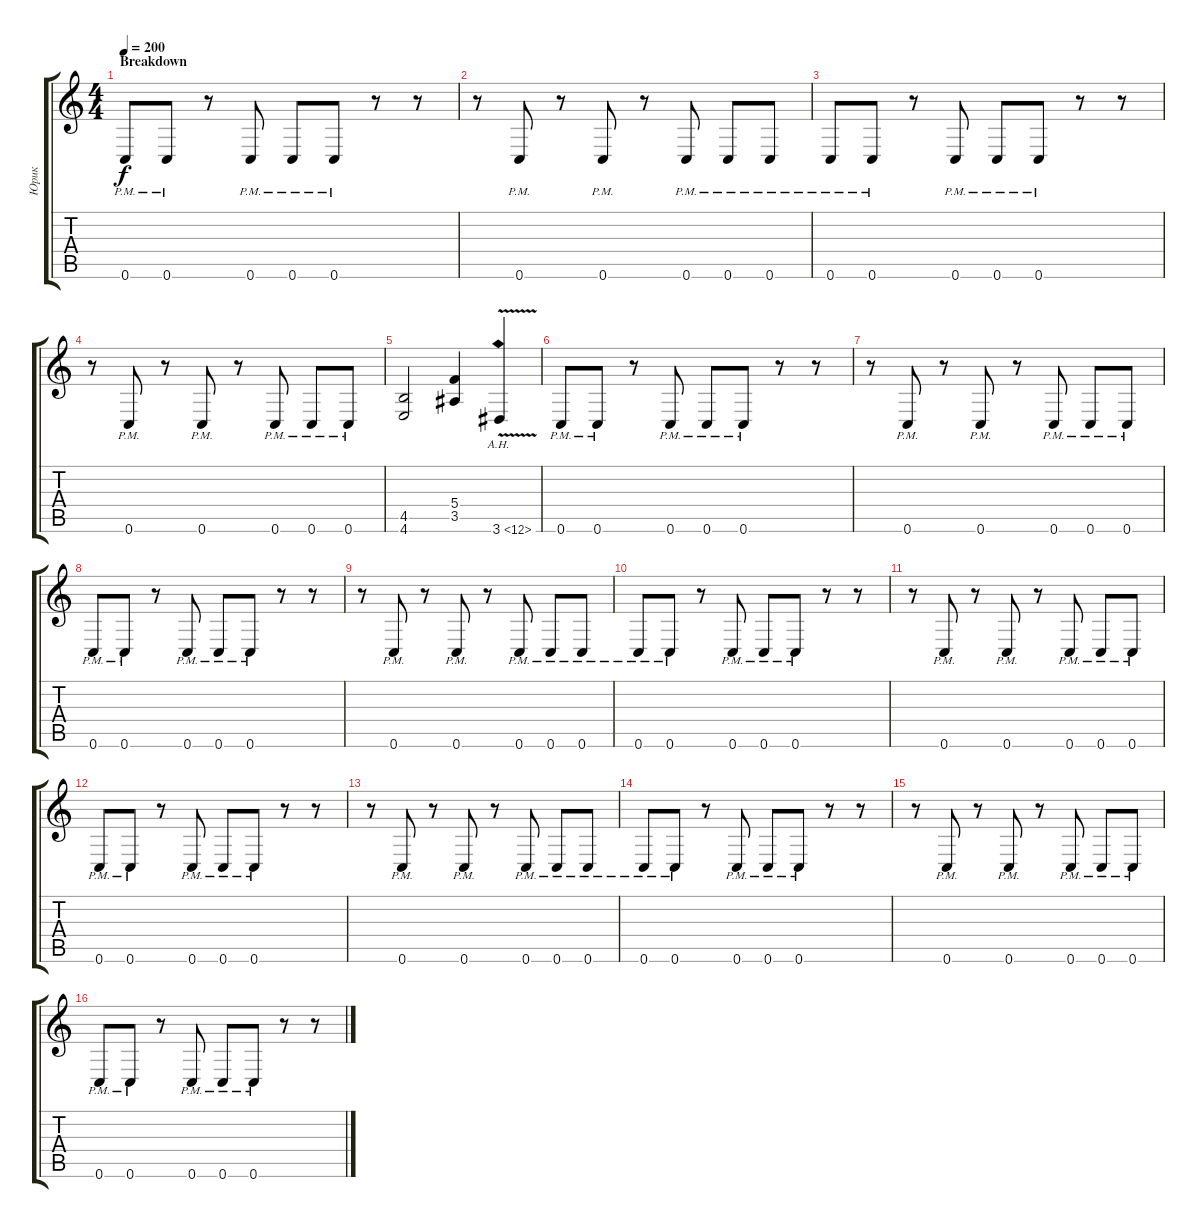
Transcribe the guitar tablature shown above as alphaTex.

\track ("Юрик" "Юрик") {instrument overdrivenguitar}
\staff {score tabs}
\tuning (D4 A3 F3 C3 G2 C2) {hide}
\ts (4 4)
\section ("" "Breakdown")
\tempo 200
\clef g2
\ks c
0.6{pm}.8{dy f} 0.6{pm}.8 r.8 0.6{pm}.8 0.6{pm}.8 0.6{pm}.8 r.8 r.8 |
r.8 0.6{pm}.8 r.8 0.6{pm}.8 r.8 0.6{pm}.8 0.6{pm}.8 0.6{pm}.8 |
0.6{pm}.8 0.6{pm}.8 r.8 0.6{pm}.8 0.6{pm}.8 0.6{pm}.8 r.8 r.8 |
r.8 0.6{pm}.8 r.8 0.6{pm}.8 r.8 0.6{pm}.8 0.6{pm}.8 0.6{pm}.8 |
(4.5 4.6).2 (5.4 3.5).4 3.6{ah 9 v}.4 |
0.6{pm}.8 0.6{pm}.8 r.8 0.6{pm}.8 0.6{pm}.8 0.6{pm}.8 r.8 r.8 |
r.8 0.6{pm}.8 r.8 0.6{pm}.8 r.8 0.6{pm}.8 0.6{pm}.8 0.6{pm}.8 |
0.6{pm}.8 0.6{pm}.8 r.8 0.6{pm}.8 0.6{pm}.8 0.6{pm}.8 r.8 r.8 |
r.8 0.6{pm}.8 r.8 0.6{pm}.8 r.8 0.6{pm}.8 0.6{pm}.8 0.6{pm}.8 |
0.6{pm}.8 0.6{pm}.8 r.8 0.6{pm}.8 0.6{pm}.8 0.6{pm}.8 r.8 r.8 |
r.8 0.6{pm}.8 r.8 0.6{pm}.8 r.8 0.6{pm}.8 0.6{pm}.8 0.6{pm}.8 |
0.6{pm}.8 0.6{pm}.8 r.8 0.6{pm}.8 0.6{pm}.8 0.6{pm}.8 r.8 r.8 |
r.8 0.6{pm}.8 r.8 0.6{pm}.8 r.8 0.6{pm}.8 0.6{pm}.8 0.6{pm}.8 |
0.6{pm}.8 0.6{pm}.8 r.8 0.6{pm}.8 0.6{pm}.8 0.6{pm}.8 r.8 r.8 |
r.8 0.6{pm}.8 r.8 0.6{pm}.8 r.8 0.6{pm}.8 0.6{pm}.8 0.6{pm}.8 |
0.6{pm}.8 0.6{pm}.8 r.8 0.6{pm}.8 0.6{pm}.8 0.6{pm}.8 r.8 r.8
